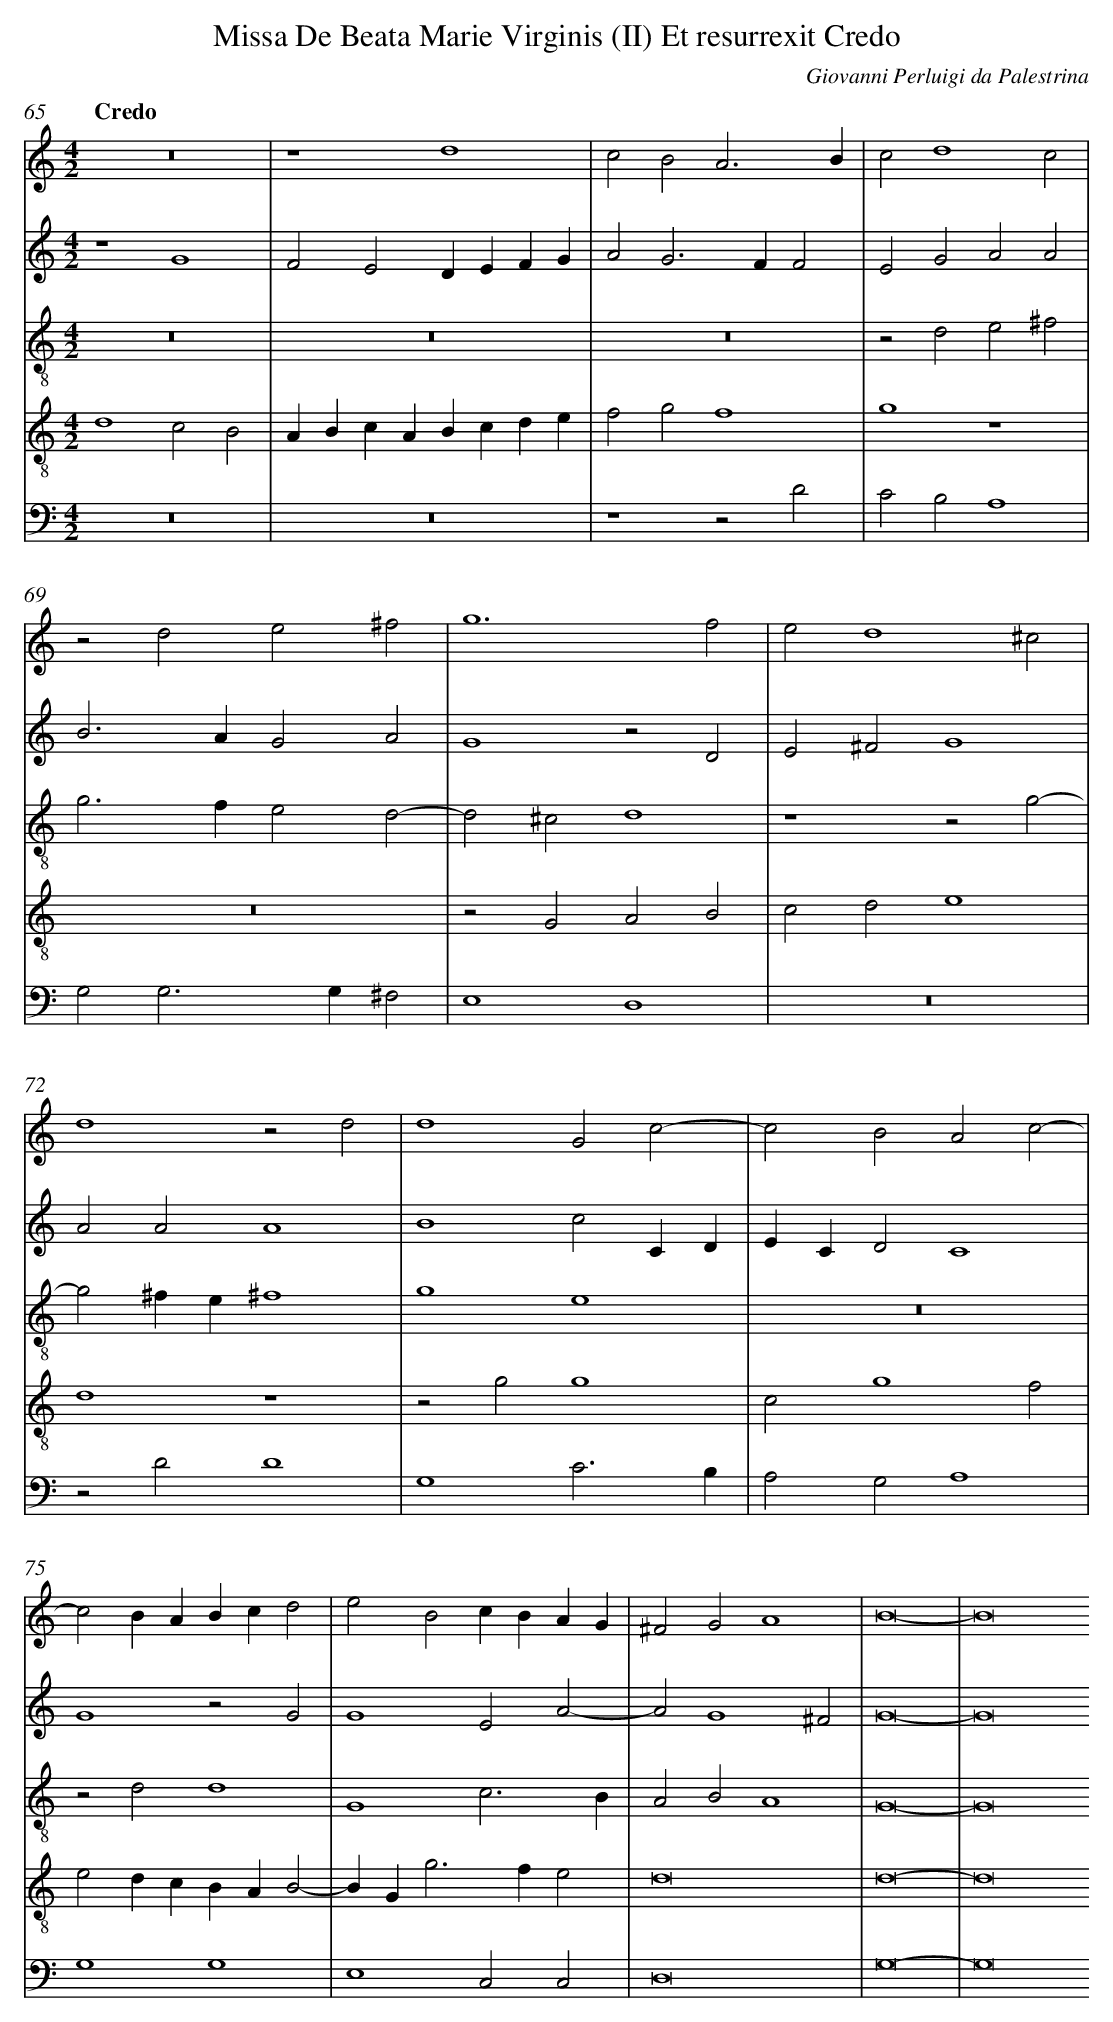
X:1
T: Missa De Beata Marie Virginis (II) Et resurrexit Credo
C: Giovanni Perluigi da Palestrina
L: 1/4
M: 4/2
Q: "Credo"
V: 1 clef=treble
V: 2 clef=treble
V: 3 clef=treble-8
V: 4 clef=treble-8
V: 5 clef=bass
K: C
[V:1] z8 |
[V:2] z4G4 |
[V:3] z8 |
[V:4] d4c2B2 |
[V:5] z8 |
[V:1] z4d4 |
[V:2] F2E2DEFG |
[V:3] z8 |
[V:4] ABcABcde |
[V:5] z8 |
[V:1] c2B2A3B |
[V:2] A2G2>F2F2 |
[V:3] z8 |
[V:4] f2g2f4 |
[V:5] z4z2D2 |
[V:1] c2d4c2 |
[V:2] E2G2A2A2 |
[V:3] z2d2e2^f2 |
[V:4] g4z4 |
[V:5] C2B,2A,4 |
[V:1] z2d2e2^f2 |
[V:2] B2>A2G2A2 |
[V:3] g2>f2e2d2- |
[V:4] z8 |
[V:5] G,2G,2>G,2^F,2 |
[V:1] g6f2 |
[V:2] G4z2D2 |
[V:3] d2^c2d4 |
[V:4] z2G2A2B2 |
[V:5] E,4D,4 |
[V:1] e2d4^c2 |
[V:2] E2^F2G4 |
[V:3] z4z2g2- |
[V:4] c2d2e4 |
[V:5] z8 |
[V:1] d4z2d2 |
[V:2] A2A2A4 |
[V:3] g2^fe^f4 |
[V:4] d4z4 |
[V:5] z2D2D4 |
[V:1] d4G2c2- |
[V:2] B4c2CD |
[V:3] g4e4 |
[V:4] z2g2g4 |
[V:5] G,4C3B, |
[V:1] c2B2A2c2- |
[V:2] ECD2C4 |
[V:3] z8 |
[V:4] c2g4f2 |
[V:5] A,2G,2A,4 |
[V:1] c2BABcd2 |
[V:2] G4z2G2 |
[V:3] z2d2d4 |
[V:4] e2dcBAB2- |
[V:5] G,4G,4 |
[V:1] e2B2cBAG |
[V:2] G4E2A2- |
[V:3] G4c3B |
[V:4] BG2<g2fe2 |
[V:5] E,4C,2C,2 |
[V:1] ^F2G2A4 |
[V:2] A2G4^F2 |
[V:3] A2B2A4 |
[V:4] d8 |
[V:5] D,8 |
[V:1] B8- |
[V:2] G8- |
[V:3] G8- |
[V:4] d8- |
[V:5] G,8- |
[V:1] B8
[V:2] G8
[V:3] G8
[V:4] d8
[V:5] G,8
